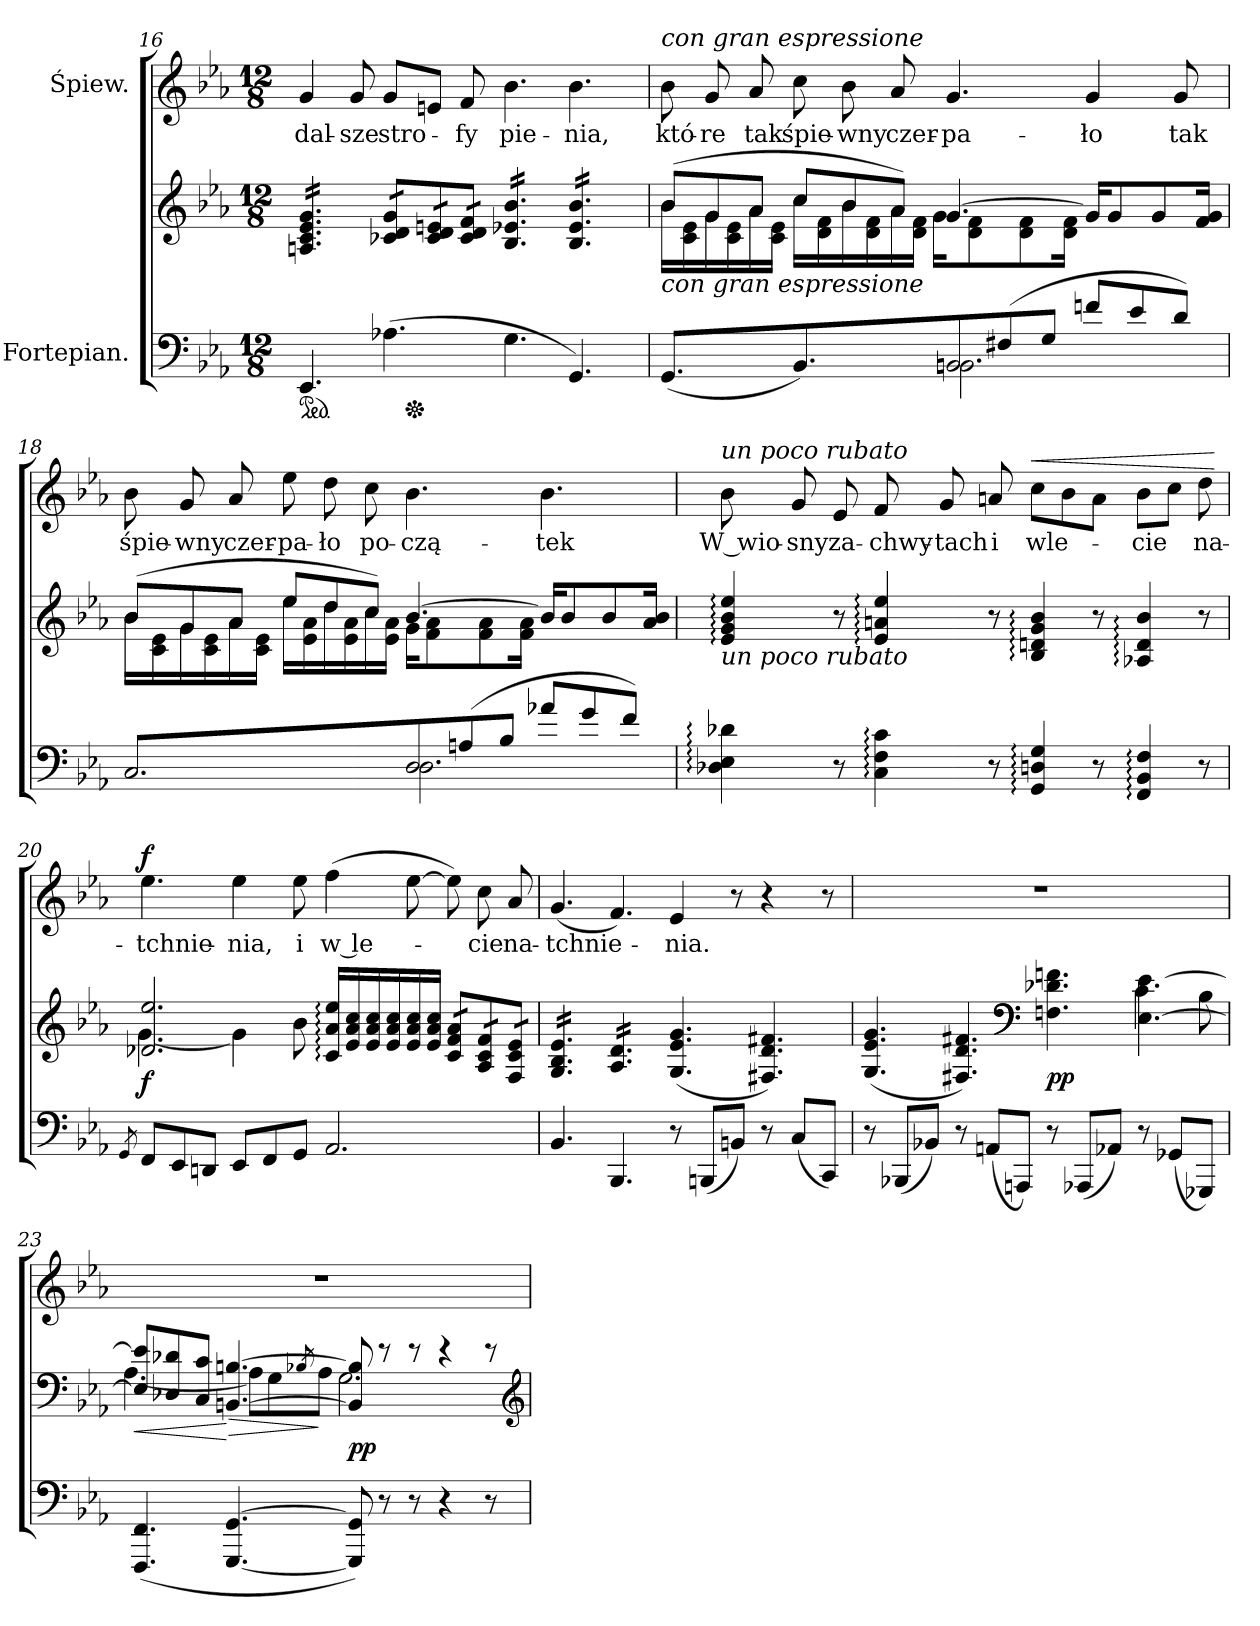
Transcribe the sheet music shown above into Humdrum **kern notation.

**kern	**kern	**dynam	**kern	**text	**dynam
*part2	*part2	*part2	*part1	*part1	*part1
*staff3	*staff2	*staff2/3	*staff1	*staff1	*staff1
*I"Fortepian.	*	*	*I"Śpiew.	*	*
*clefF4	*clefG2	*	*clefG2	*	*
*k[b-e-a-]	*k[b-e-a-]	*	*k[b-e-a-]	*	*
*c:	*c:	*	*c:	*	*
*M12/8	*M12/8	*	*M12/8	*	*
*ped	*	*	*	*	*
=16	=16	=16	=16	=16	=16
*	*^	*	*	*	*
*	*tremolo	*	*	*	*	*
4.EE-/	16An/ 16c/ 16e-/ 16g/LL	4..ryy	.	4g/	dal-	.
.	16An/ 16c/ 16e-/ 16g/	.	.	.	.	.
.	16An/ 16c/ 16e-/ 16g/	.	.	.	.	.
.	16An/ 16c/ 16e-/ 16g/	.	.	.	.	.
.	16An/ 16c/ 16e-/ 16g/	.	.	8g/	-sze	.
.	16An/ 16c/ 16e-/ 16g/JJ	.	.	.	.	.
(4.A-X\	16c-X/ 16d/ 16g/LL	.	.	8g/L	stro-	.
*Xped	*	*	*	*	*	*
.	16c-X/ 16d/ 16g/	1ryy	.	.	.	.
.	16c-/ 16d/ 16en/	.	.	8en/J	.	.
.	16c-/ 16d/ 16en/	.	.	.	.	.
.	16c-/ 16d/ 16f/	.	.	8f/	-fy	.
.	16c-/ 16d/ 16f/JJ	.	.	.	.	.
4.G\	16B-/ 16e-X/ 16b-/LL	.	.	4.b-\	pie-	.
.	16B-/ 16e-X/ 16b-/	.	.	.	.	.
.	16B-/ 16e-X/ 16b-/	.	.	.	.	.
.	16B-/ 16e-X/ 16b-/	.	.	.	.	.
.	16B-/ 16e-X/ 16b-/	.	.	.	.	.
.	16B-/ 16e-X/ 16b-/JJ	.	.	.	.	.
4.GG/)	16B-/ 16e-/ 16b-/LL	.	.	4.b-\	-nia,	.
.	16B-/ 16e-/ 16b-/	.	.	.	.	.
.	16B-/ 16e-/ 16b-/	.	.	.	.	.
.	16B-/ 16e-/ 16b-/	.	.	.	.	.
.	16B-/ 16e-/ 16b-/	.	.	.	.	.
.	16B-/ 16e-/ 16b-/JJ	16ryy	.	.	.	.
*	*Xtremolo	*	*	*	*	*
=17	=17	=17	=17	=17	=17	=17
*^	*	*	*	*	*	*
!	!	!	!	!	!LO:TX:a:i:t=con gran espressione	!	!
!	!	!LO:TX:b:i:t=con gran espressione	!	!	!	!	!
(4.GG/	2ryy	(8b-/L	16b-\LL	.	8b-\	któ-	.
.	.	.	16c\ 16e-\	.	.	.	.
.	.	8g/	16g\	.	8g/	-re	.
.	.	.	16c\ 16e-\	.	.	.	.
.	.	8a-/J	16a-\	.	8a-/	tak	.
.	.	.	16c\ 16e-\JJ	.	.	.	.
4.BB-/)	.	8cc/L	16cc\LL	.	8cc\	śpie-	.
.	.	.	16d\ 16f\	.	.	.	.
.	4ryy	8b-/	16b-\	.	8b-\	-wny	.
.	.	.	16d\ 16f\	.	.	.	.
.	.	8a-/J)	16a-\	.	8a-/	czer-	.
.	.	.	16d\ 16f\JJ	.	.	.	.
!LO:N:vis=2	!	!	!	!	!	!	!
8BBn/	2.BBn\	[4.g/	16g\KL	.	4.g/	-pa-	.
.	.	.	8d\ 8f\	.	.	.	.
(<8F#X/	.	.	.	.	.	.	.
.	.	.	8d\ 8f\	.	.	.	.
8G/J	.	.	.	.	.	.	.
.	.	.	16d\ 16f\Jk	.	.	.	.
8fn/L	.	16g/KL]	4ryy	.	4g/	-ło	.
.	.	8g/	.	.	.	.	.
8e-/	.	.	.	.	.	.	.
.	.	8g/	.	.	.	.	.
8d/J)	.	.	8ryy	.	8g/	tak	.
.	.	16f/ 16g/Jk	.	.	.	.	.
=18	=18	=18	=18	=18	=18	=18	=18
2.C/	2ryy	(8b-/L	16b-\LL	.	8b-\	śpie-	.
.	.	.	16c\ 16e-\	.	.	.	.
.	.	8g/	16g\	.	8g/	-wny	.
.	.	.	16c\ 16e-\	.	.	.	.
.	.	8a-/J	16a-\	.	8a-/	czer-	.
.	.	.	16c\ 16e-\JJ	.	.	.	.
.	.	8ee-/L	16ee-\LL	.	8ee-\	-pa-	.
.	.	.	16e-\ 16a-\	.	.	.	.
.	4ryy	8dd/	16dd\	.	8dd\	-ło	.
.	.	.	16e-\ 16a-\	.	.	.	.
.	.	8cc/J)	16cc\	.	8cc\	po-	.
.	.	.	16e-\ 16a-\JJ	.	.	.	.
!LO:N:vis=2	!	!	!	!	!	!	!
8D/	2.D\	[4.b-/	16g\KL	.	4.b-\	-czą-	.
.	.	.	8f\ 8a-\	.	.	.	.
(<8An/	.	.	.	.	.	.	.
.	.	.	8f\ 8a-\	.	.	.	.
8B-/J	.	.	.	.	.	.	.
.	.	.	16f\ 16a-\Jk	.	.	.	.
8a-X/L	.	16b-/KL]	4ryy	.	4.b-\	-tek	.
.	.	8b-/	.	.	.	.	.
8g/	.	.	.	.	.	.	.
.	.	8b-/	.	.	.	.	.
8f/J)	.	.	8ryy	.	.	.	.
.	.	16a-/ 16b-/Jk	.	.	.	.	.
*v	*v	*	*	*	*	*	*
*	*v	*v	*	*	*	*
=19	=19	=19	=19	=19	=19
!	!	!	!LO:TX:a:i:t=un poco rubato	!	!
!	!LO:TX:b:i:t=un poco rubato	!	!	!	!
4D-X:\ 4E-:\ 4d-X:\	4e-:/ 4g:/ 4b-:/ 4ee-:/	.	8b-\	W wio-	.
.	.	.	8g/	-sny	.
8r	8r	.	8e-/	za-	.
4C:\ 4F:\ 4c:\	4e-:/ 4an:/ 4ee-:/	.	8f/	-chwy-	.
.	.	.	8g/	-tach	.
8r	8r	.	8an/	i	.
!	!	!	!	!	!LO:HP:a
4GG:/ 4Dn:/ 4G:/	4B-:/ 4dn:/ 4g:/ 4b-:/	.	8cc\L	wle-	<
.	.	.	8b-\	.	.
8r	8r	.	8a\J	.	.
4FF:/ 4BB-:/ 4F:/	4A-X:/ 4d:/ 4b-:/	.	8b-\L	-cie	.
.	.	.	8cc\J	.	.
8r	8r	.	8dd\	na-	.
.	.	.	.	.	[
=20	=20	=20	=20	=20	=20
8qGG/	.	.	.	.	.
*	*^	*	*	*	*
!	!	!	!	!	!	!LO:DY:a
8FF/L	2.d-X/ 2.ee-/	[4.g\	f	4.ee-\	-tchnie-	f
8EE-/	.	.	.	.	.	.
8DDn/J	.	.	.	.	.	.
8EE-/L	.	4g\]	.	4ee-\	-nia,	.
8FF/	.	.	.	.	.	.
8GG/J	.	8b-\	.	8ee-\	i	.
2.AA-/	16c:/ 16a-:/ 16ee-:/LL	2.ryy	.	(4ff\	w le-	.
.	16e-/ 16a-/ 16cc/	.	.	.	.	.
.	16e-/ 16a-/ 16cc/	.	.	.	.	.
.	16e-/ 16a-/ 16cc/	.	.	.	.	.
.	16e-/ 16a-/ 16cc/	.	.	[8ee-\	.	.
.	16e-/ 16a-/ 16cc/JJ	.	.	.	.	.
*	*tremolo	*	*	*	*	*
.	16c/ 16f/ 16a-/LL	.	.	8ee-\])	.	.
.	16c/ 16f/ 16a-/	.	.	.	.	.
.	16A-/ 16c/ 16f/	.	.	8cc\	-cie	.
.	16A-/ 16c/ 16f/	.	.	.	.	.
.	16F/ 16c/ 16e-/	.	.	8a-/	na-	.
.	16F/ 16c/ 16e-/JJ	.	.	.	.	.
*	*v	*v	*	*	*	*
=21	=21	=21	=21	=21	=21
4.BB-/	16G/ 16B-/ 16e-/LL	.	(4.g/	-tchnie-	.
.	16G/ 16B-/ 16e-/	.	.	.	.
.	16G/ 16B-/ 16e-/	.	.	.	.
.	16G/ 16B-/ 16e-/	.	.	.	.
.	16G/ 16B-/ 16e-/	.	.	.	.
.	16G/ 16B-/ 16e-/JJ	.	.	.	.
4.BBB-/	16A-/ 16d/LL	.	4.f/)	.	.
.	16A-/ 16d/	.	.	.	.
.	16A-/ 16d/	.	.	.	.
.	16A-/ 16d/	.	.	.	.
.	16A-/ 16d/	.	.	.	.
.	16A-/ 16d/JJ	.	.	.	.
*	*Xtremolo	*	*	*	*
8r	(>4.G/ 4.e-/ 4.g/	.	4e-/	-nia.	.
(8BBBn/L	.	.	.	.	.
8BBn/J)	.	.	8r	.	.
8r	4.F#X/ 4.d/ 4.f#X/)	.	4r	.	.
(8C/L	.	.	.	.	.
8CC/J)	.	.	8r	.	.
=22	=22	=22	=22	=22	=22
*	*^	*	*	*	*
8r	(4.G/ 4.e-/ 4.g/	2.ryy	.	1.r	.	.
(8BBB-X/L	.	.	.	.	.	.
8BB-X/J)	.	.	.	.	.	.
8r	4.F#X/ 4.d/ 4.f#X/)	.	.	.	.	.
(8AAn/L	.	.	.	.	.	.
8AAAn/J)	.	.	.	.	.	.
*	*clefF4	*	*	*	*	*
8r	4.Fn\ 4.d-X\ 4.fn\	4.ryy	pp	.	.	.
(8AAA-X/L	.	.	.	.	.	.
8AA-X/J)	.	.	.	.	.	.
8r	[4.E-\ [4.e-\	4c\	.	.	.	.
(8GG-X/L	.	.	.	.	.	.
8GGG-X/J)	.	8B-\	.	.	.	.
=23	=23	=23	=23	=23	=23	=23
!	!	!	!LO:HP:b	!	!	!
(4.FFF/ 4.FF/	8E-]/ 8e-]/L	[4.A-\	<	1.r	.	.
.	8D-X/ 8d-X/	.	.	.	.	.
.	8C/ 8c/J	.	.	.	.	.
!	!	!	!LO:HP:n=1:b	!	!	!
[4.GGG/ [4.GG/	[4.BBn/ [4.Bn/	8A-\L]	[ >	.	.	.
.	.	8G\	.	.	.	.
.	.	8qB-X/	.	.	.	.
.	.	8A-\J	]	.	.	.
8GGG]/ 8GG]/)	8BB]/ 8B]/	2.G\	pp	.	.	.
8r	8r	.	.	.	.	.
8r	8r	.	.	.	.	.
4r	4r	.	.	.	.	.
8r	8r	.	.	.	.	.
*	*v	*v	*	*	*	*
*	*clefG2	*	*	*	*
=	=	=	=	=	=
*-	*-	*-	*-	*-	*-
